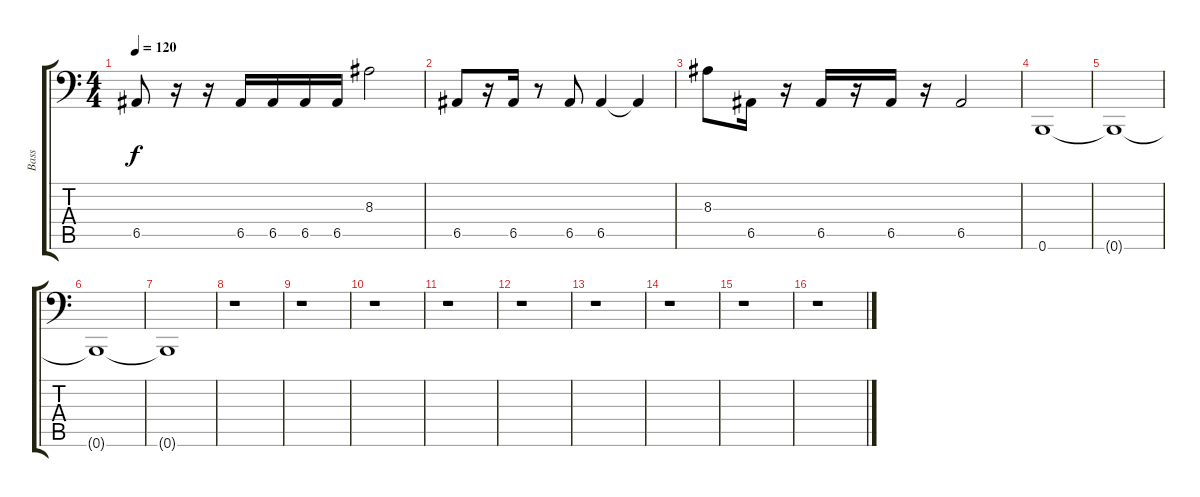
\track ("Bass" "Bass") {instrument electricbassfinger}
\staff {score tabs}
\tuning (C3 G2 D2 A1 E1 B0) {hide}
\ts (4 4)
\tempo 120
\clef f4
\ks c
6.5.8{dy f} r.16 r.16 6.5.16 6.5.16 6.5.16 6.5.16 8.3.2 |
6.5.8 r.16 6.5.16 r.8 6.5.8 6.5.4 6.5{t}.4 |
8.3.8 6.5.16 r.16 6.5.16 r.16 6.5.16 r.16 6.5.2 |
0.6.1 |
0.6{t}.1 |
0.6{t}.1 |
0.6{t}.1 |
r.1 |
r.1 |
r.1 |
r.1 |
r.1 |
r.1 |
r.1 |
r.1 |
r.1
